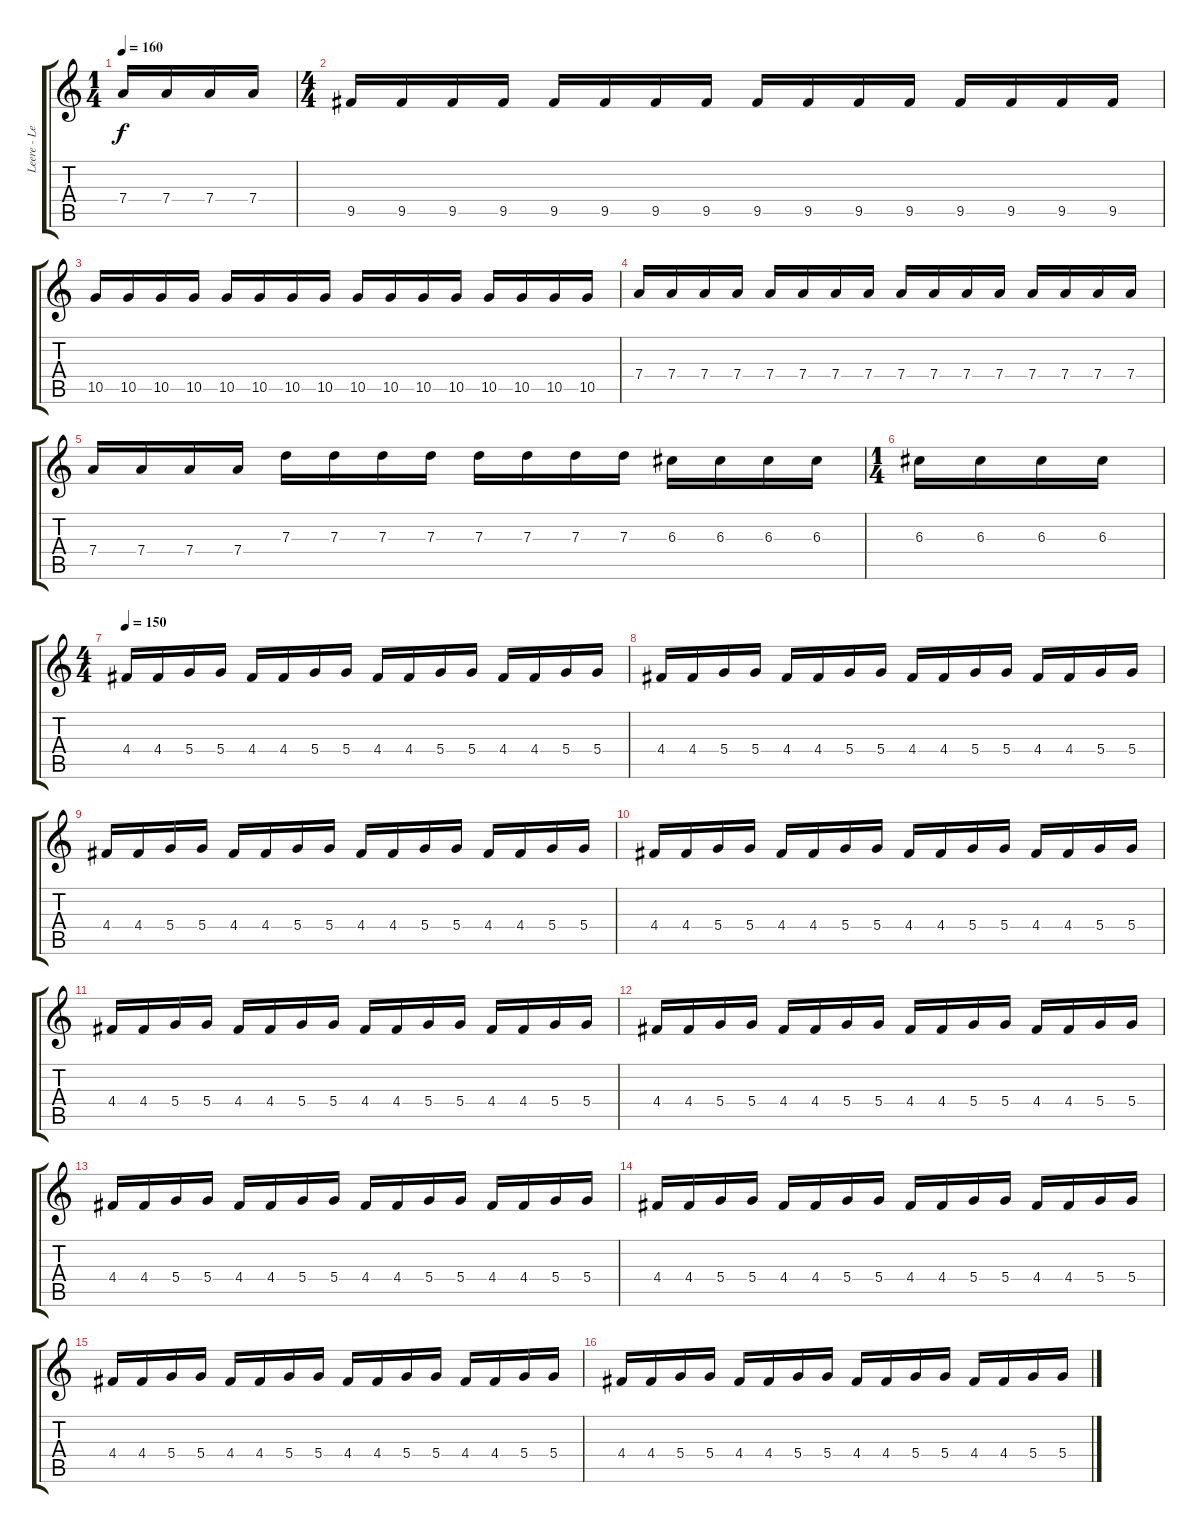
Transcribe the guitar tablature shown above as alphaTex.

\track ("Leere - Lead Guitar" "Leere - Le") {instrument distortionguitar}
\staff {score tabs}
\tuning (E4 B3 G3 D3 A2 E2) {hide}
\ts (1 4)
\tempo 160
\clef g2
\ks c
7.4.16{dy f} 7.4.16 7.4.16 7.4.16 |
\ts (4 4)
9.5.16 9.5.16 9.5.16 9.5.16 9.5.16 9.5.16 9.5.16 9.5.16 9.5.16 9.5.16 9.5.16 9.5.16 9.5.16 9.5.16 9.5.16 9.5.16 |
10.5.16 10.5.16 10.5.16 10.5.16 10.5.16 10.5.16 10.5.16 10.5.16 10.5.16 10.5.16 10.5.16 10.5.16 10.5.16 10.5.16 10.5.16 10.5.16 |
7.4.16 7.4.16 7.4.16 7.4.16 7.4.16 7.4.16 7.4.16 7.4.16 7.4.16 7.4.16 7.4.16 7.4.16 7.4.16 7.4.16 7.4.16 7.4.16 |
7.4.16 7.4.16 7.4.16 7.4.16 7.3.16 7.3.16 7.3.16 7.3.16 7.3.16 7.3.16 7.3.16 7.3.16 6.3.16 6.3.16 6.3.16 6.3.16 |
\ts (1 4)
6.3.16 6.3.16 6.3.16 6.3.16 |
\ts (4 4)
\tempo 150
4.4.16 4.4.16 5.4.16 5.4.16 4.4.16 4.4.16 5.4.16 5.4.16 4.4.16 4.4.16 5.4.16 5.4.16 4.4.16 4.4.16 5.4.16 5.4.16 |
4.4.16 4.4.16 5.4.16 5.4.16 4.4.16 4.4.16 5.4.16 5.4.16 4.4.16 4.4.16 5.4.16 5.4.16 4.4.16 4.4.16 5.4.16 5.4.16 |
4.4.16 4.4.16 5.4.16 5.4.16 4.4.16 4.4.16 5.4.16 5.4.16 4.4.16 4.4.16 5.4.16 5.4.16 4.4.16 4.4.16 5.4.16 5.4.16 |
4.4.16 4.4.16 5.4.16 5.4.16 4.4.16 4.4.16 5.4.16 5.4.16 4.4.16 4.4.16 5.4.16 5.4.16 4.4.16 4.4.16 5.4.16 5.4.16 |
4.4.16 4.4.16 5.4.16 5.4.16 4.4.16 4.4.16 5.4.16 5.4.16 4.4.16 4.4.16 5.4.16 5.4.16 4.4.16 4.4.16 5.4.16 5.4.16 |
4.4.16 4.4.16 5.4.16 5.4.16 4.4.16 4.4.16 5.4.16 5.4.16 4.4.16 4.4.16 5.4.16 5.4.16 4.4.16 4.4.16 5.4.16 5.4.16 |
4.4.16 4.4.16 5.4.16 5.4.16 4.4.16 4.4.16 5.4.16 5.4.16 4.4.16 4.4.16 5.4.16 5.4.16 4.4.16 4.4.16 5.4.16 5.4.16 |
4.4.16 4.4.16 5.4.16 5.4.16 4.4.16 4.4.16 5.4.16 5.4.16 4.4.16 4.4.16 5.4.16 5.4.16 4.4.16 4.4.16 5.4.16 5.4.16 |
4.4.16 4.4.16 5.4.16 5.4.16 4.4.16 4.4.16 5.4.16 5.4.16 4.4.16 4.4.16 5.4.16 5.4.16 4.4.16 4.4.16 5.4.16 5.4.16 |
4.4.16 4.4.16 5.4.16 5.4.16 4.4.16 4.4.16 5.4.16 5.4.16 4.4.16 4.4.16 5.4.16 5.4.16 4.4.16 4.4.16 5.4.16 5.4.16
